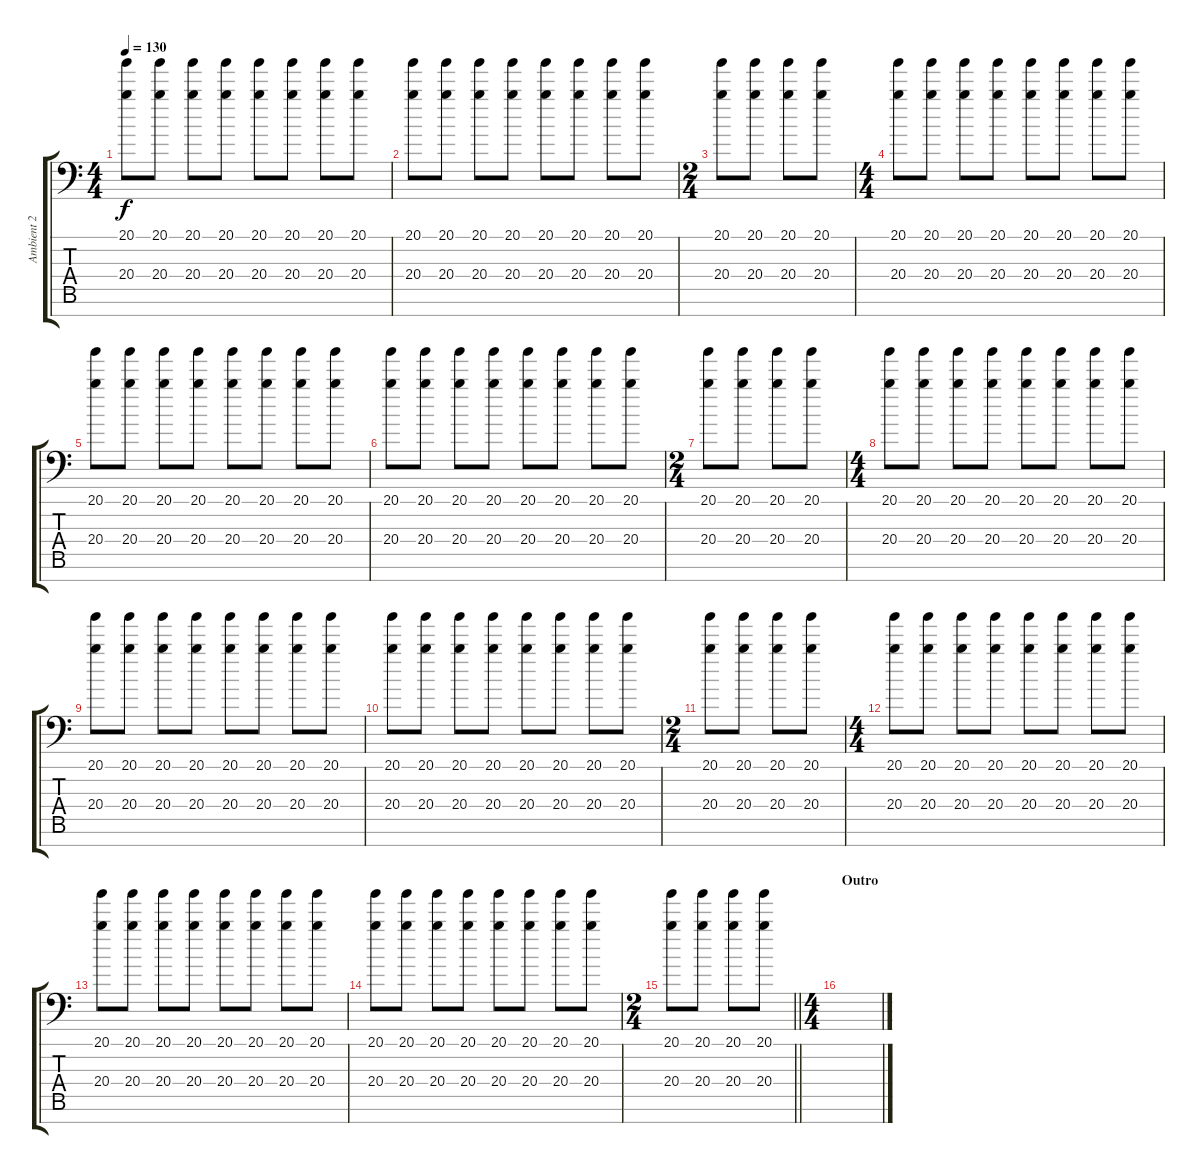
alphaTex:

\track ("Ambient 2" "Ambient 2") {instrument overdrivenguitar}
\staff {score tabs}
\tuning (Eb4 Bb3 Gb3 Eb3 Bb2 F2 Bb1) {hide}
\ts (4 4)
\tempo 130
\clef f4
\ks c
(20.1 20.4).8{dy f} (20.1 20.4).8 (20.1 20.4).8 (20.1 20.4).8 (20.1 20.4).8 (20.1 20.4).8 (20.1 20.4).8 (20.1 20.4).8 |
(20.1 20.4).8 (20.1 20.4).8 (20.1 20.4).8 (20.1 20.4).8 (20.1 20.4).8 (20.1 20.4).8 (20.1 20.4).8 (20.1 20.4).8 |
\ts (2 4)
(20.1 20.4).8 (20.1 20.4).8 (20.1 20.4).8 (20.1 20.4).8 |
\ts (4 4)
(20.1 20.4).8 (20.1 20.4).8 (20.1 20.4).8 (20.1 20.4).8 (20.1 20.4).8 (20.1 20.4).8 (20.1 20.4).8 (20.1 20.4).8 |
(20.1 20.4).8 (20.1 20.4).8 (20.1 20.4).8 (20.1 20.4).8 (20.1 20.4).8 (20.1 20.4).8 (20.1 20.4).8 (20.1 20.4).8 |
(20.1 20.4).8 (20.1 20.4).8 (20.1 20.4).8 (20.1 20.4).8 (20.1 20.4).8 (20.1 20.4).8 (20.1 20.4).8 (20.1 20.4).8 |
\ts (2 4)
(20.1 20.4).8 (20.1 20.4).8 (20.1 20.4).8 (20.1 20.4).8 |
\ts (4 4)
(20.1 20.4).8 (20.1 20.4).8 (20.1 20.4).8 (20.1 20.4).8 (20.1 20.4).8 (20.1 20.4).8 (20.1 20.4).8 (20.1 20.4).8 |
(20.1 20.4).8 (20.1 20.4).8 (20.1 20.4).8 (20.1 20.4).8 (20.1 20.4).8 (20.1 20.4).8 (20.1 20.4).8 (20.1 20.4).8 |
(20.1 20.4).8 (20.1 20.4).8 (20.1 20.4).8 (20.1 20.4).8 (20.1 20.4).8 (20.1 20.4).8 (20.1 20.4).8 (20.1 20.4).8 |
\ts (2 4)
(20.1 20.4).8 (20.1 20.4).8 (20.1 20.4).8 (20.1 20.4).8 |
\ts (4 4)
(20.1 20.4).8 (20.1 20.4).8 (20.1 20.4).8 (20.1 20.4).8 (20.1 20.4).8 (20.1 20.4).8 (20.1 20.4).8 (20.1 20.4).8 |
(20.1 20.4).8 (20.1 20.4).8 (20.1 20.4).8 (20.1 20.4).8 (20.1 20.4).8 (20.1 20.4).8 (20.1 20.4).8 (20.1 20.4).8 |
(20.1 20.4).8 (20.1 20.4).8 (20.1 20.4).8 (20.1 20.4).8 (20.1 20.4).8 (20.1 20.4).8 (20.1 20.4).8 (20.1 20.4).8 |
\ts (2 4)
\barLineRight lightlight
(20.1 20.4).8 (20.1 20.4).8 (20.1 20.4).8 (20.1 20.4).8 |
\ts (4 4)
\section ("" "Outro")
